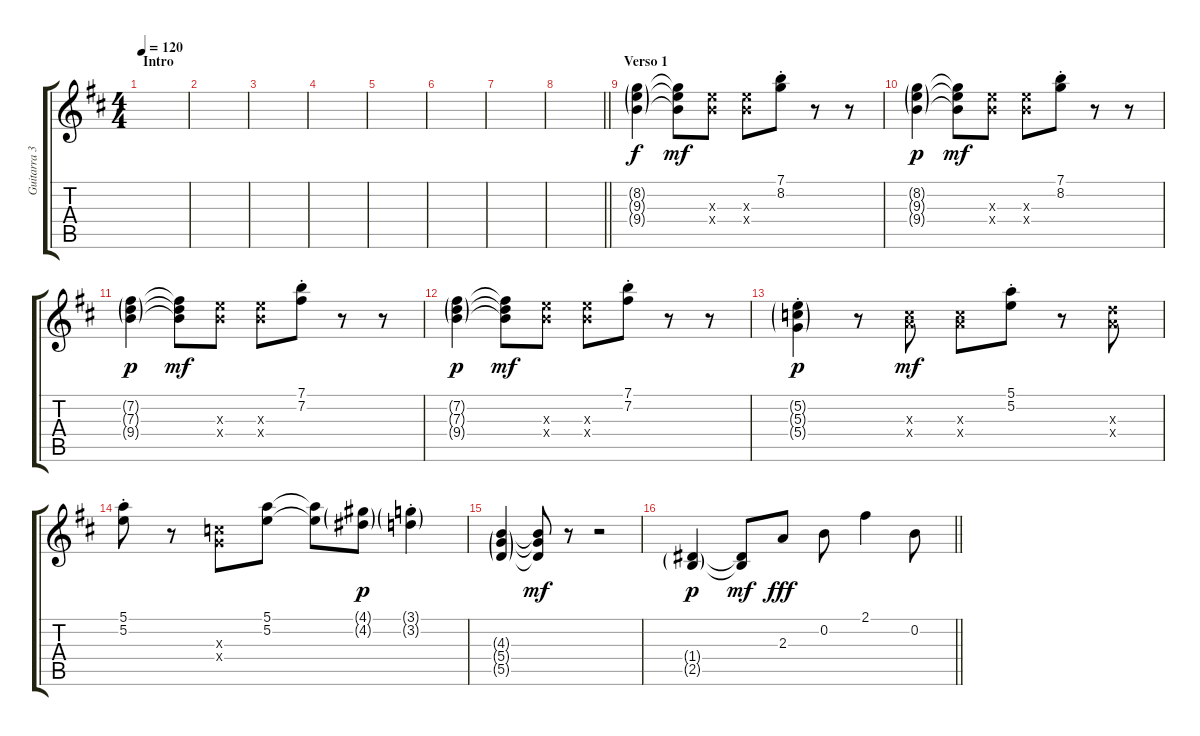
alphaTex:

\track ("Guitarra 3" "Guitarra 3") {instrument overdrivenguitar}
\staff {score tabs}
\tuning (E4 B3 G3 D3 A2 E2) {hide}
\ts (4 4)
\section ("" "Intro")
\tempo 120
\clef g2
\ks d
|
|
|
|
|
|
|
\barLineRight lightlight
|
\section ("" "Verso 1")
(8.2{g} 9.3{g} 9.4{g}).4 (8.2{t} 9.3{t} 9.4{t}).8{dy mf} (9.3{x} 9.4{x}).8 (9.3{x} 9.4{x}).8 (7.1{st} 8.2{st}).8 r.8 r.8 |
(8.2{g} 9.3{g} 9.4{g}).4{dy p} (8.2{t} 9.3{t} 9.4{t}).8{dy mf} (9.3{x} 9.4{x}).8 (9.3{x} 9.4{x}).8 (7.1{st} 8.2{st}).8 r.8 r.8 |
(7.2{g} 7.3{g} 9.4{g}).4{dy p} (7.2{t} 7.3{t} 9.4{t}).8{dy mf} (9.3{x} 9.4{x}).8 (9.3{x} 9.4{x}).8 (7.1{st} 7.2{st}).8 r.8 r.8 |
(7.2{g} 7.3{g} 9.4{g}).4{dy p} (7.2{t} 7.3{t} 9.4{t}).8{dy mf} (9.3{x} 9.4{x}).8 (9.3{x} 9.4{x}).8 (7.1{st} 7.2{st}).8 r.8 r.8 |
(5.2{g st} 5.3{g st} 5.4{g st}).4{dy p} r.8 (5.3{x} 7.4{x}).8{dy mf} (5.3{x} 7.4{x}).8 (5.1{st} 5.2{st}).8 r.8 (7.3{x} 7.4{x}).8 |
(5.1{st} 5.2{st}).8 r.8 (5.3{x} 5.4{x}).8 (5.1 5.2).8 (5.1{t} 5.2{t}).8 (4.1{g} 4.2{g}).8{dy p} (3.1{g st} 3.2{g st}).4 |
(4.3{g} 5.4{g} 5.5{g}).4 (4.3{t} 5.4{t} 5.5{t}).8{dy mf} r.8 r.2 |
\barLineRight lightlight
(1.4{g} 2.5{g}).4{dy p} (1.4{t} 2.5{t}).8{dy mf} 2.3.8{dy fff} 0.2.8 2.1.4 0.2.8
